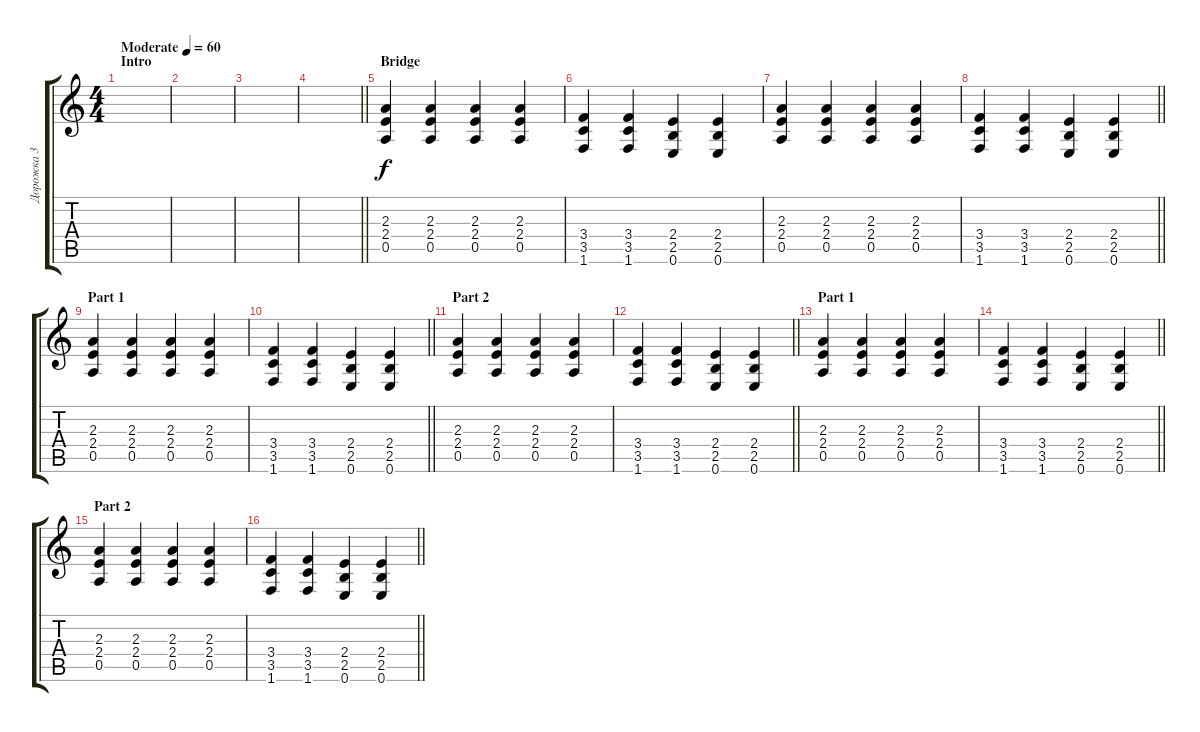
\track ("Дорожка 3" "Дорожка 3") {instrument acousticguitarsteel}
\staff {score tabs}
\tuning (E4 B3 G3 D3 A2 E2) {hide}
\ts (4 4)
\section ("" "Intro")
\tempo (60 "Moderate")
\clef g2
\ks c
|
|
|
\barLineRight lightlight
|
\section ("" "Bridge")
(2.3 2.4 0.5).4 (2.3 2.4 0.5).4 (2.3 2.4 0.5).4 (2.3 2.4 0.5).4 |
(3.4 3.5 1.6).4 (3.4 3.5 1.6).4 (2.4 2.5 0.6).4 (2.4 2.5 0.6).4 |
(2.3 2.4 0.5).4 (2.3 2.4 0.5).4 (2.3 2.4 0.5).4 (2.3 2.4 0.5).4 |
\barLineRight lightlight
(3.4 3.5 1.6).4 (3.4 3.5 1.6).4 (2.4 2.5 0.6).4 (2.4 2.5 0.6).4 |
\section ("" "Part 1")
(2.3 2.4 0.5).4 (2.3 2.4 0.5).4 (2.3 2.4 0.5).4 (2.3 2.4 0.5).4 |
\barLineRight lightlight
(3.4 3.5 1.6).4 (3.4 3.5 1.6).4 (2.4 2.5 0.6).4 (2.4 2.5 0.6).4 |
\section ("" "Part 2")
(2.3 2.4 0.5).4 (2.3 2.4 0.5).4 (2.3 2.4 0.5).4 (2.3 2.4 0.5).4 |
\barLineRight lightlight
(3.4 3.5 1.6).4 (3.4 3.5 1.6).4 (2.4 2.5 0.6).4 (2.4 2.5 0.6).4 |
\section ("" "Part 1")
(2.3 2.4 0.5).4 (2.3 2.4 0.5).4 (2.3 2.4 0.5).4 (2.3 2.4 0.5).4 |
\barLineRight lightlight
(3.4 3.5 1.6).4 (3.4 3.5 1.6).4 (2.4 2.5 0.6).4 (2.4 2.5 0.6).4 |
\section ("" "Part 2")
(2.3 2.4 0.5).4 (2.3 2.4 0.5).4 (2.3 2.4 0.5).4 (2.3 2.4 0.5).4 |
\barLineRight lightlight
(3.4 3.5 1.6).4 (3.4 3.5 1.6).4 (2.4 2.5 0.6).4 (2.4 2.5 0.6).4
